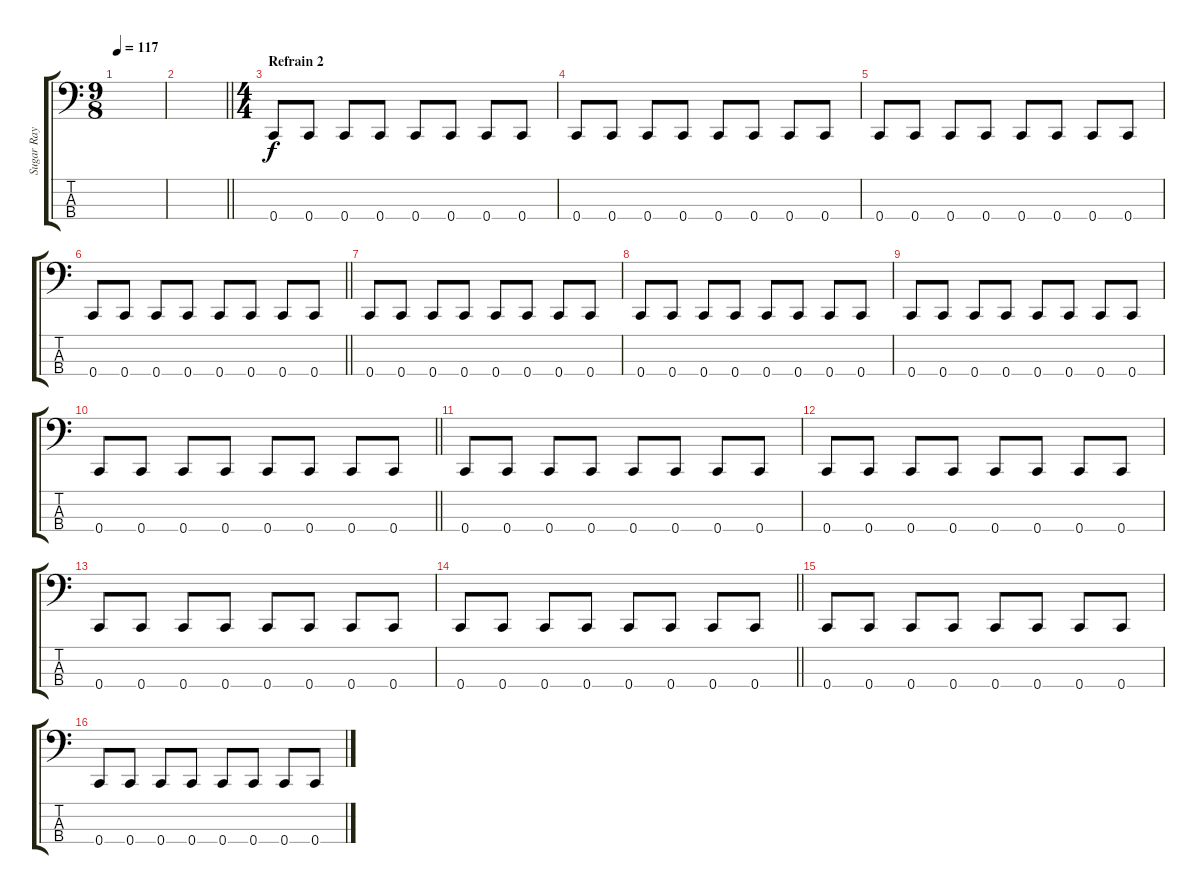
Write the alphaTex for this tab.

\track ("Sugar Ray Runge" "Sugar Ray ") {instrument synthbass1}
\staff {score tabs}
\tuning (F2 C2 G1 C1) {hide}
\ts (9 8)
\tempo 117
\clef f4
\ks c
|
\barLineRight lightlight
|
\ts (4 4)
\section ("" "Refrain 2")
0.4.8 0.4.8 0.4.8 0.4.8 0.4.8 0.4.8 0.4.8 0.4.8 |
0.4.8 0.4.8 0.4.8 0.4.8 0.4.8 0.4.8 0.4.8 0.4.8 |
0.4.8 0.4.8 0.4.8 0.4.8 0.4.8 0.4.8 0.4.8 0.4.8 |
\barLineRight lightlight
0.4.8 0.4.8 0.4.8 0.4.8 0.4.8 0.4.8 0.4.8 0.4.8 |
0.4.8 0.4.8 0.4.8 0.4.8 0.4.8 0.4.8 0.4.8 0.4.8 |
0.4.8 0.4.8 0.4.8 0.4.8 0.4.8 0.4.8 0.4.8 0.4.8 |
0.4.8 0.4.8 0.4.8 0.4.8 0.4.8 0.4.8 0.4.8 0.4.8 |
\barLineRight lightlight
0.4.8 0.4.8 0.4.8 0.4.8 0.4.8 0.4.8 0.4.8 0.4.8 |
0.4.8 0.4.8 0.4.8 0.4.8 0.4.8 0.4.8 0.4.8 0.4.8 |
0.4.8 0.4.8 0.4.8 0.4.8 0.4.8 0.4.8 0.4.8 0.4.8 |
0.4.8 0.4.8 0.4.8 0.4.8 0.4.8 0.4.8 0.4.8 0.4.8 |
\barLineRight lightlight
0.4.8 0.4.8 0.4.8 0.4.8 0.4.8 0.4.8 0.4.8 0.4.8 |
0.4.8 0.4.8 0.4.8 0.4.8 0.4.8 0.4.8 0.4.8 0.4.8 |
0.4.8 0.4.8 0.4.8 0.4.8 0.4.8 0.4.8 0.4.8 0.4.8
